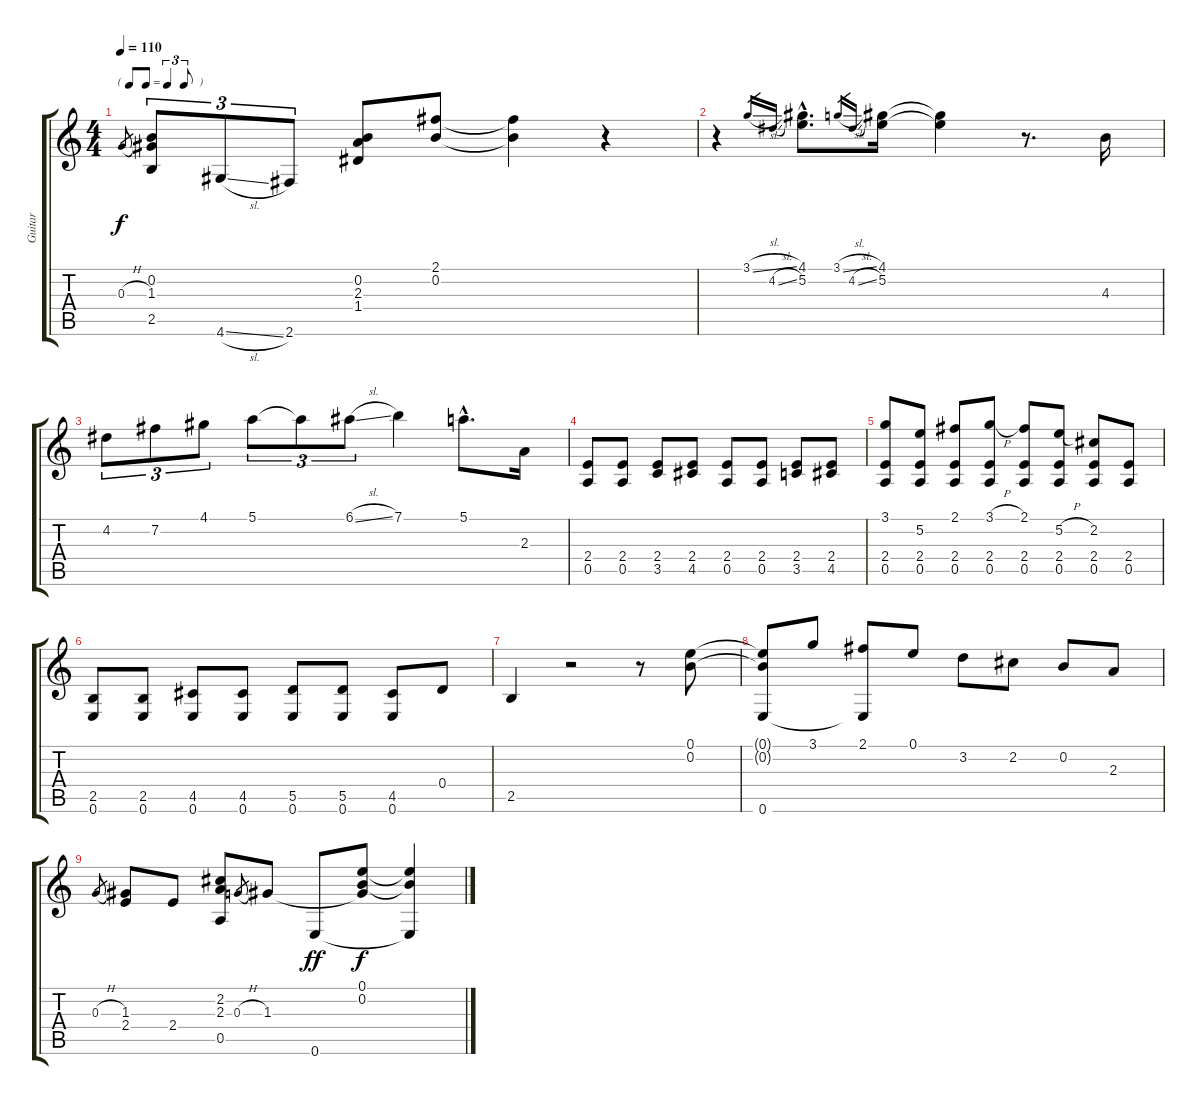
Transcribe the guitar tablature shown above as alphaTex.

\track ("Guitar" "Guitar") {instrument acousticguitarsteel}
\staff {score tabs}
\tuning (E4 B3 G3 D3 A2 E2) {hide}
\ts (4 4)
\tf triplet8th
\tempo 110
\clef g2
\ks c
0.3{h}.8{gr dy f} (0.2 1.3 2.5).8{tu (3 2)} 4.6{sl}.8{tu (3 2)} 2.6.8{tu (3 2)} (0.2 2.3 1.4).8 (2.1 0.2).8 (2.1{t} 0.2{t}).4 r.4 |
r.4 3.1{sl}.16{gr} 4.2{sl}.16{gr} (4.1{hac} 5.2{hac}).8{d} 3.1{sl}.16{gr} 4.2{sl}.16{gr} (4.1 5.2).16 (4.1{t} 5.2{t}).4 r.8{d} 4.3.16 |
4.2.8{tu (3 2)} 7.2.8{tu (3 2)} 4.1.8{tu (3 2)} 5.1.8{tu (3 2)} 5.1{t}.8{tu (3 2)} 6.1{sl}.8{tu (3 2)} 7.1.4 5.1{hac}.8{d} 2.3.16 |
(2.4 0.5).8 (2.4 0.5).8 (2.4 3.5).8 (2.4 4.5).8 (2.4 0.5).8 (2.4 0.5).8 (2.4 3.5).8 (2.4 4.5).8 |
(3.1 2.4 0.5).8 (5.2 2.4 0.5).8 (2.1 2.4 0.5).8 (3.1{h} 2.4 0.5).8 (2.1 2.4 0.5).8 (5.2{h} 2.4 0.5).8 (2.2 2.4 0.5).8 (2.4 0.5).8 |
(2.5 0.6).8 (2.5 0.6).8 (4.5 0.6).8 (4.5 0.6).8 (5.5 0.6).8 (5.5 0.6).8 (4.5 0.6).8 0.4.8 |
2.5.4 r.2 r.8 (0.1 0.2).8 |
(0.1{t} 0.2{t} 0.6).8 3.1.8 (2.1 0.6{t}).8 0.1.8 3.2.8 2.2.8 0.2.8 2.3.8 |
0.3{h}.8{gr} (1.3 2.4).8 2.4.8 (2.2 2.3 0.5).8 0.3{h}.8{gr} 1.3.8 0.6.8{dy ff} (0.1 0.2 1.3{t}).8{dy f} (0.1{t} 0.2{t} 0.6{t}).4
